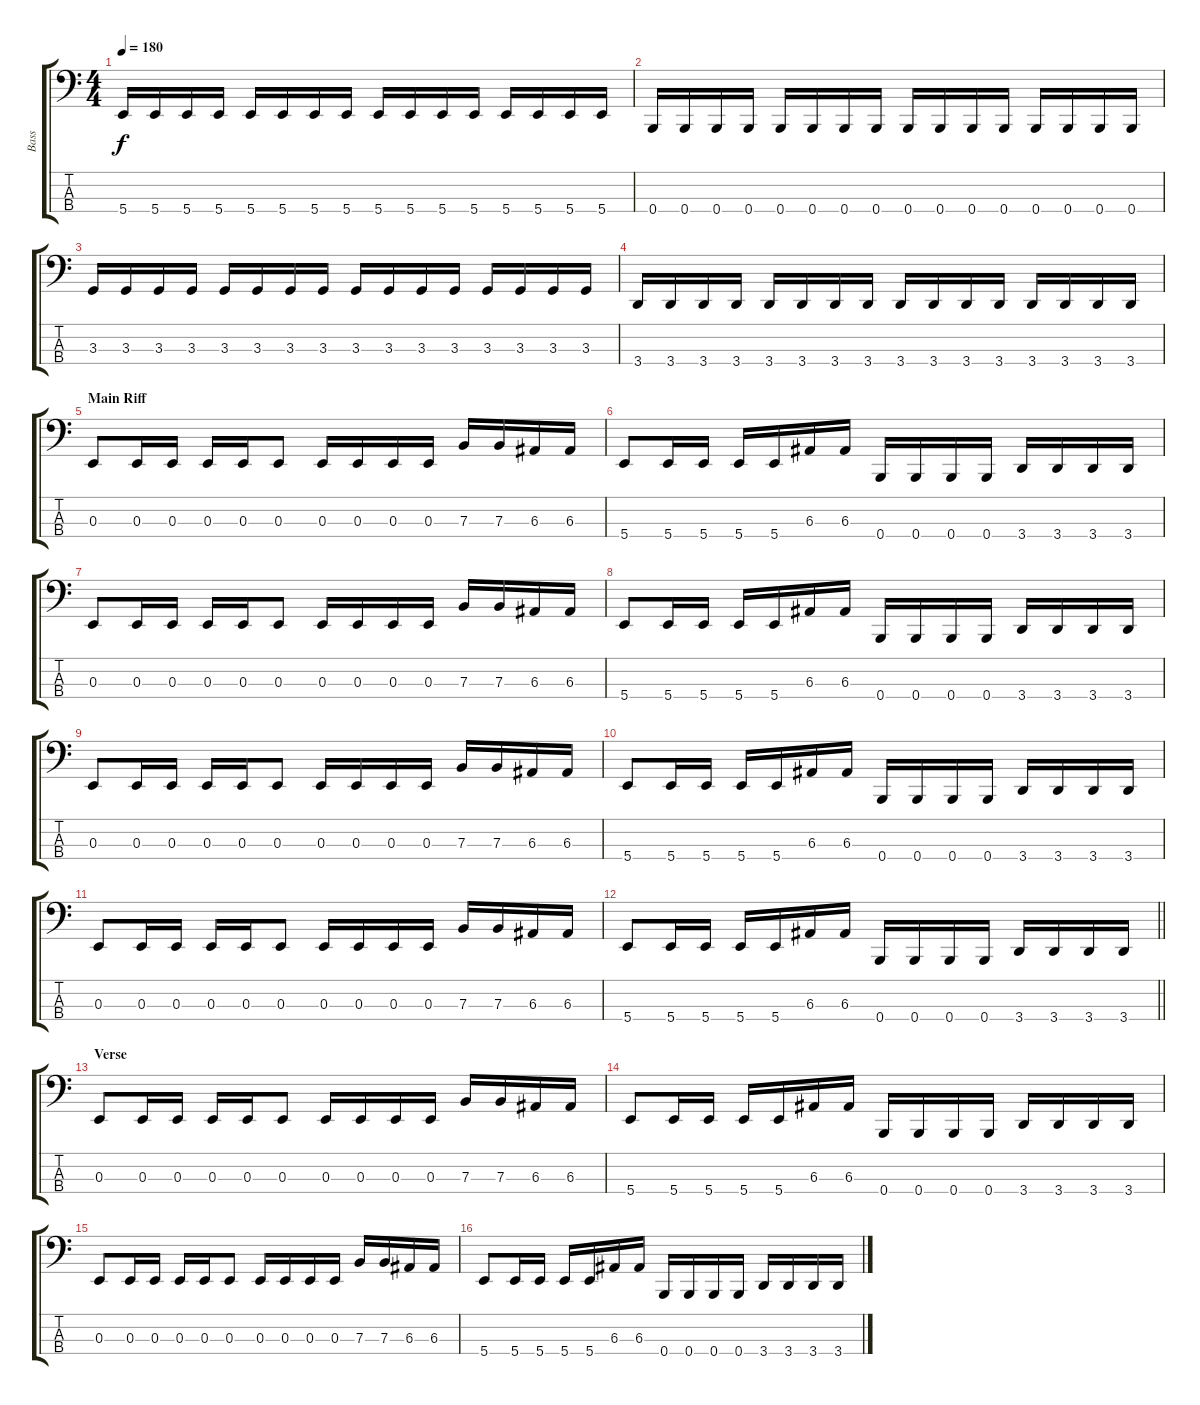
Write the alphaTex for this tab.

\track ("Bass" "Bass") {instrument electricbassfinger}
\staff {score tabs}
\tuning (D2 A1 E1 B0) {hide}
\ts (4 4)
\tempo 180
\clef f4
\ks c
5.4.16{dy f} 5.4.16 5.4.16 5.4.16 5.4.16 5.4.16 5.4.16 5.4.16 5.4.16 5.4.16 5.4.16 5.4.16 5.4.16 5.4.16 5.4.16 5.4.16 |
0.4.16 0.4.16 0.4.16 0.4.16 0.4.16 0.4.16 0.4.16 0.4.16 0.4.16 0.4.16 0.4.16 0.4.16 0.4.16 0.4.16 0.4.16 0.4.16 |
3.3.16 3.3.16 3.3.16 3.3.16 3.3.16 3.3.16 3.3.16 3.3.16 3.3.16 3.3.16 3.3.16 3.3.16 3.3.16 3.3.16 3.3.16 3.3.16 |
3.4.16 3.4.16 3.4.16 3.4.16 3.4.16 3.4.16 3.4.16 3.4.16 3.4.16 3.4.16 3.4.16 3.4.16 3.4.16 3.4.16 3.4.16 3.4.16 |
\section ("" "Main Riff")
0.3.8 0.3.16 0.3.16 0.3.16 0.3.16 0.3.8 0.3.16 0.3.16 0.3.16 0.3.16 7.3.16 7.3.16 6.3.16 6.3.16 |
5.4.8 5.4.16 5.4.16 5.4.16 5.4.16 6.3.16 6.3.16 0.4.16 0.4.16 0.4.16 0.4.16 3.4.16 3.4.16 3.4.16 3.4.16 |
0.3.8 0.3.16 0.3.16 0.3.16 0.3.16 0.3.8 0.3.16 0.3.16 0.3.16 0.3.16 7.3.16 7.3.16 6.3.16 6.3.16 |
5.4.8 5.4.16 5.4.16 5.4.16 5.4.16 6.3.16 6.3.16 0.4.16 0.4.16 0.4.16 0.4.16 3.4.16 3.4.16 3.4.16 3.4.16 |
0.3.8 0.3.16 0.3.16 0.3.16 0.3.16 0.3.8 0.3.16 0.3.16 0.3.16 0.3.16 7.3.16 7.3.16 6.3.16 6.3.16 |
5.4.8 5.4.16 5.4.16 5.4.16 5.4.16 6.3.16 6.3.16 0.4.16 0.4.16 0.4.16 0.4.16 3.4.16 3.4.16 3.4.16 3.4.16 |
0.3.8 0.3.16 0.3.16 0.3.16 0.3.16 0.3.8 0.3.16 0.3.16 0.3.16 0.3.16 7.3.16 7.3.16 6.3.16 6.3.16 |
\barLineRight lightlight
5.4.8 5.4.16 5.4.16 5.4.16 5.4.16 6.3.16 6.3.16 0.4.16 0.4.16 0.4.16 0.4.16 3.4.16 3.4.16 3.4.16 3.4.16 |
\section ("" "Verse")
0.3.8 0.3.16 0.3.16 0.3.16 0.3.16 0.3.8 0.3.16 0.3.16 0.3.16 0.3.16 7.3.16 7.3.16 6.3.16 6.3.16 |
5.4.8 5.4.16 5.4.16 5.4.16 5.4.16 6.3.16 6.3.16 0.4.16 0.4.16 0.4.16 0.4.16 3.4.16 3.4.16 3.4.16 3.4.16 |
0.3.8 0.3.16 0.3.16 0.3.16 0.3.16 0.3.8 0.3.16 0.3.16 0.3.16 0.3.16 7.3.16 7.3.16 6.3.16 6.3.16 |
5.4.8 5.4.16 5.4.16 5.4.16 5.4.16 6.3.16 6.3.16 0.4.16 0.4.16 0.4.16 0.4.16 3.4.16 3.4.16 3.4.16 3.4.16
